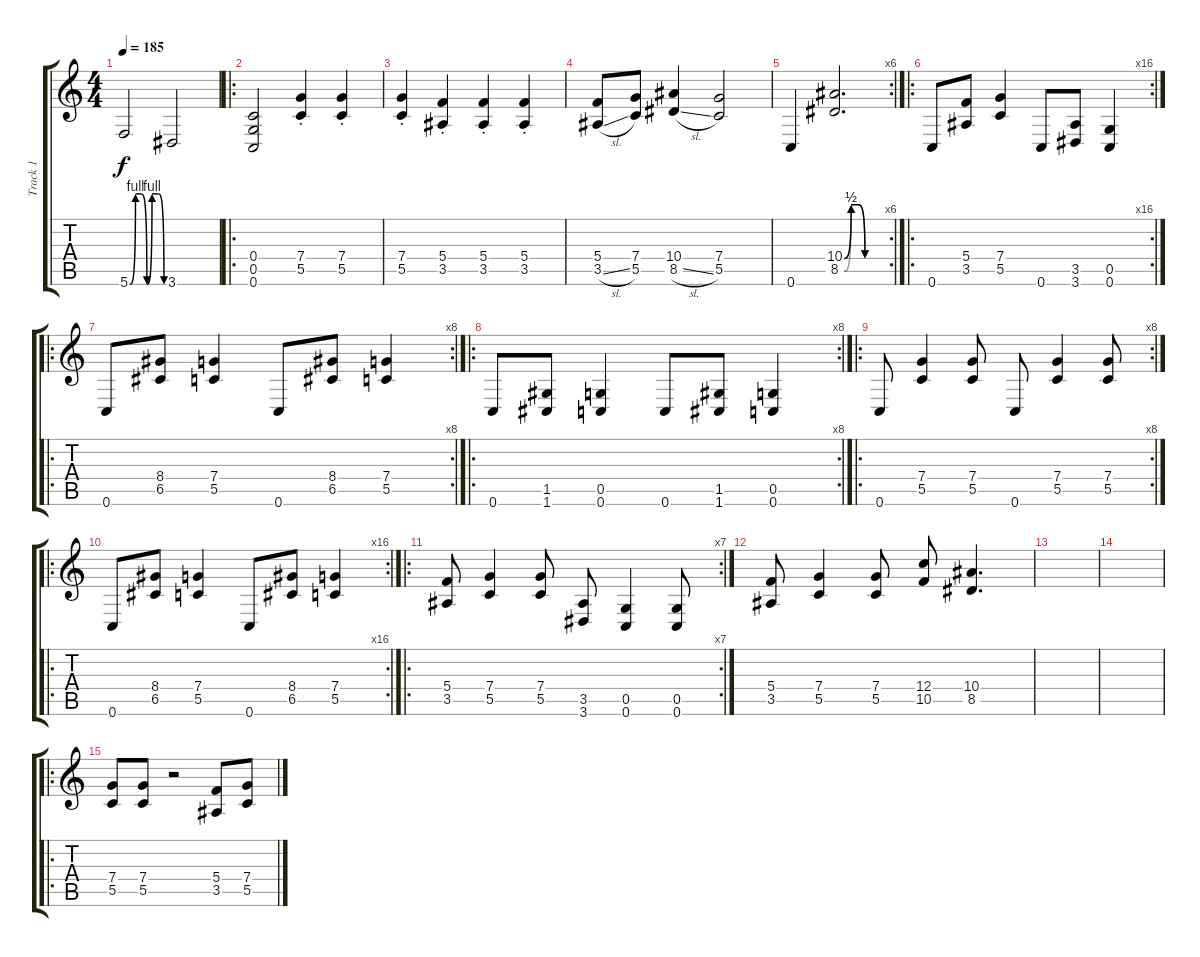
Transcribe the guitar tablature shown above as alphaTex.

\track ("Track 1" "Track 1") {instrument distortionguitar}
\staff {score tabs}
\tuning (D4 A3 F3 C3 G2 C2) {hide}
\ts (4 4)
\tempo 185
\clef g2
\ks c
5.6{be (custom 0 0 10 4 20 4 30 0 39 4 50 4 60 0)}.2{dy f} 3.6.2 |
\ro
(0.4 0.5 0.6).2 (7.4{st} 5.5{st}).4 (7.4{st} 5.5{st}).4 |
(7.4{st} 5.5{st}).4 (5.4{st} 3.5{st}).4 (5.4{st} 3.5{st}).4 (5.4{st} 3.5{st}).4 |
(5.4 3.5{sl}).8 (7.4 5.5).8 (10.4 8.5{sl}).4 (7.4 5.5).2 |
\rc 6
0.6.4 (10.4{be (custom 0 0 10 2 20 2 30 0 60 0)} 8.5{be (custom 0 0 10 2 20 2 30 0 60 0)}).2{d} |
\ro
\rc 16
0.6.8 (5.4 3.5).8 (7.4 5.5).4 0.6.8 (3.5 3.6).8 (0.5 0.6).4 |
\ro
\rc 8
0.6.8 (8.4 6.5).8 (7.4 5.5).4 0.6.8 (8.4 6.5).8 (7.4 5.5).4 |
\ro
\rc 8
0.6.8 (1.5 1.6).8 (0.5 0.6).4 0.6.8 (1.5 1.6).8 (0.5 0.6).4 |
\ro
\rc 8
0.6.8 (7.4 5.5).4 (7.4 5.5).8 0.6.8 (7.4 5.5).4 (7.4 5.5).8 |
\ro
\rc 16
0.6.8 (8.4 6.5).8 (7.4 5.5).4 0.6.8 (8.4 6.5).8 (7.4 5.5).4 |
\ro
\rc 7
(5.4 3.5).8 (7.4 5.5).4 (7.4 5.5).8 (3.5 3.6).8 (0.5 0.6).4 (0.5 0.6).8 |
(5.4 3.5).8 (7.4 5.5).4 (7.4 5.5).8 (12.4 10.5).8 (10.4 8.5).4{d} |
|
|
\ro
(7.4 5.5).8 (7.4 5.5).8 r.2 (5.4 3.5).8 (7.4 5.5).8
